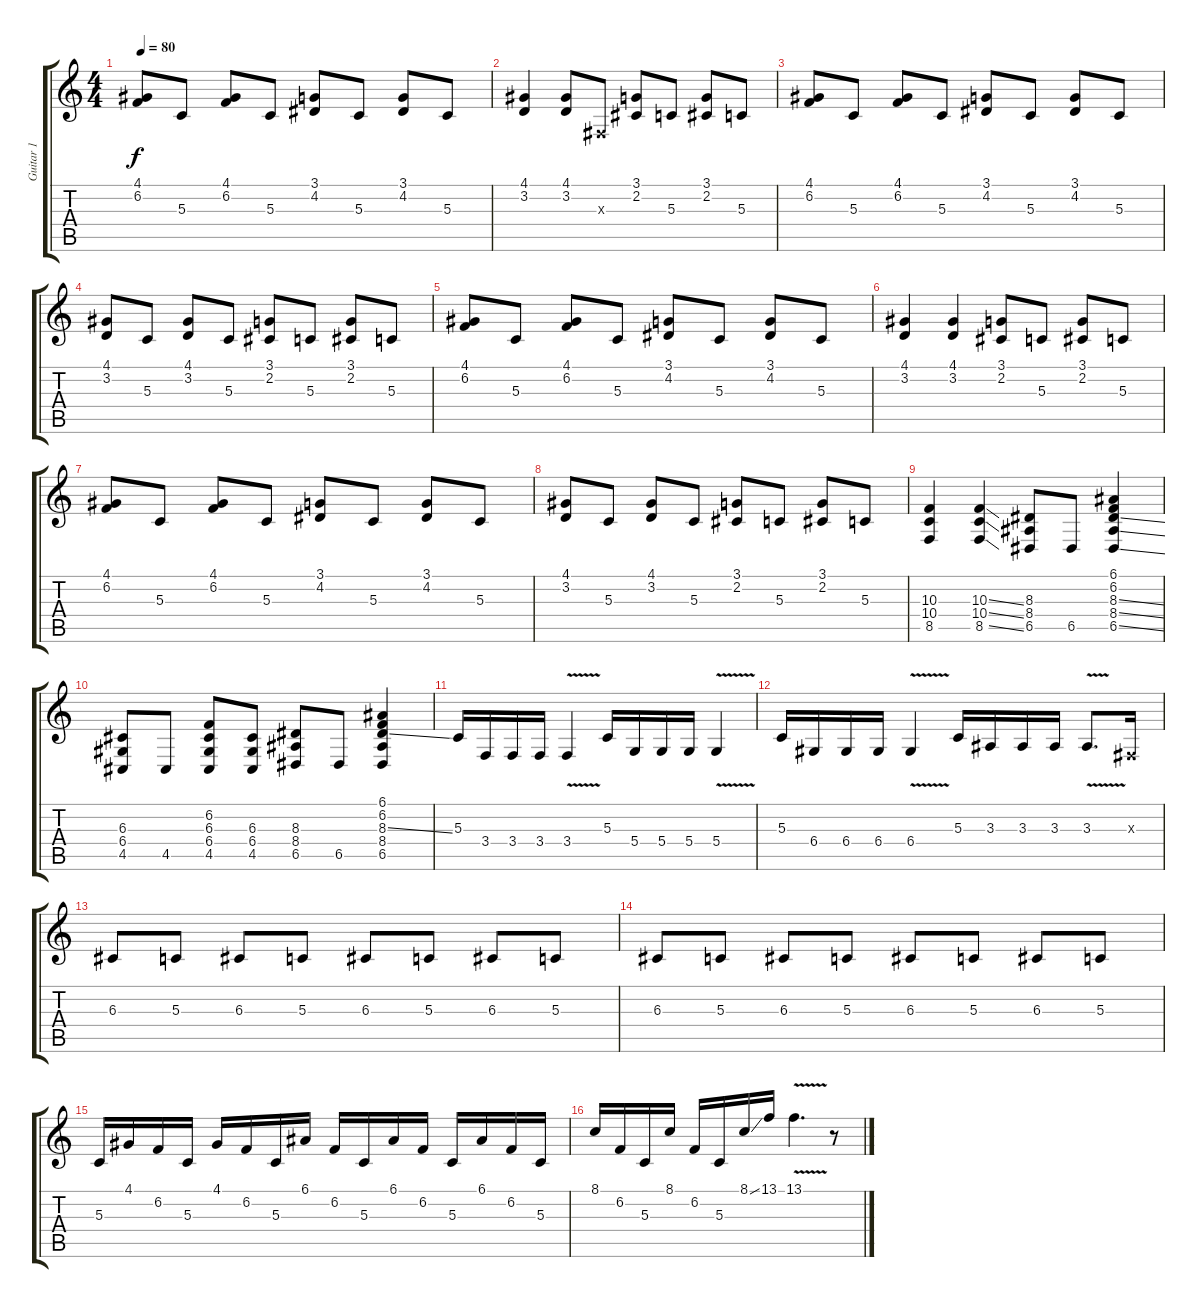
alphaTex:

\track ("Guitar 1" "Guitar 1") {instrument acousticgrandpiano}
\staff {score tabs}
\tuning (E4 B3 G3 D3 A2 E2) {hide}
\ts (4 4)
\tempo 80
\clef g2
\ks c
(4.1 6.2).8{dy f} 5.3.8 (4.1 6.2).8 5.3.8 (3.1 4.2).8 5.3.8 (3.1 4.2).8 5.3.8 |
(4.1 3.2).4 (4.1 3.2).8 -1.3{x}.8 (3.1 2.2).8 5.3.8 (3.1 2.2).8 5.3.8 |
(4.1 6.2).8 5.3.8 (4.1 6.2).8 5.3.8 (3.1 4.2).8 5.3.8 (3.1 4.2).8 5.3.8 |
(4.1 3.2).8 5.3.8 (4.1 3.2).8 5.3.8 (3.1 2.2).8 5.3.8 (3.1 2.2).8 5.3.8 |
(4.1 6.2).8 5.3.8 (4.1 6.2).8 5.3.8 (3.1 4.2).8 5.3.8 (3.1 4.2).8 5.3.8 |
(4.1 3.2).4 (4.1 3.2).4 (3.1 2.2).8 5.3.8 (3.1 2.2).8 5.3.8 |
(4.1 6.2).8 5.3.8 (4.1 6.2).8 5.3.8 (3.1 4.2).8 5.3.8 (3.1 4.2).8 5.3.8 |
(4.1 3.2).8 5.3.8 (4.1 3.2).8 5.3.8 (3.1 2.2).8 5.3.8 (3.1 2.2).8 5.3.8 |
(10.3 10.4 8.5).4 (10.3{ss} 10.4{ss} 8.5{ss}).4 (8.3 8.4 6.5).8 6.5.8 (6.1 6.2 8.3{ss} 8.4{ss} 6.5{ss}).4 |
(6.3 6.4 4.5).8 4.5.8 (6.2 6.3 6.4 4.5).8 (6.3 6.4 4.5).8 (8.3 8.4 6.5).8 6.5.8 (6.1 6.2 8.3{ss} 8.4 6.5).4 |
5.3.16 3.4.16 3.4.16 3.4.16 3.4{v}.4 5.3.16 5.4.16 5.4.16 5.4.16 5.4{v}.4 |
5.3.16 6.4.16 6.4.16 6.4.16 6.4{v}.4 5.3.16 3.3.16 3.3.16 3.3.16 3.3{v}.8{d} -1.3{x}.16 |
6.3.8 5.3.8 6.3.8 5.3.8 6.3.8 5.3.8 6.3.8 5.3.8 |
6.3.8 5.3.8 6.3.8 5.3.8 6.3.8 5.3.8 6.3.8 5.3.8 |
5.3.16 4.1.16 6.2.16 5.3.16 4.1.16 6.2.16 5.3.16 6.1.16 6.2.16 5.3.16 6.1.16 6.2.16 5.3.16 6.1.16 6.2.16 5.3.16 |
8.1.16 6.2.16 5.3.16 8.1.16 6.2.16 5.3.16 8.1{ss}.16 13.1.16 13.1{v}.4{d} r.8
